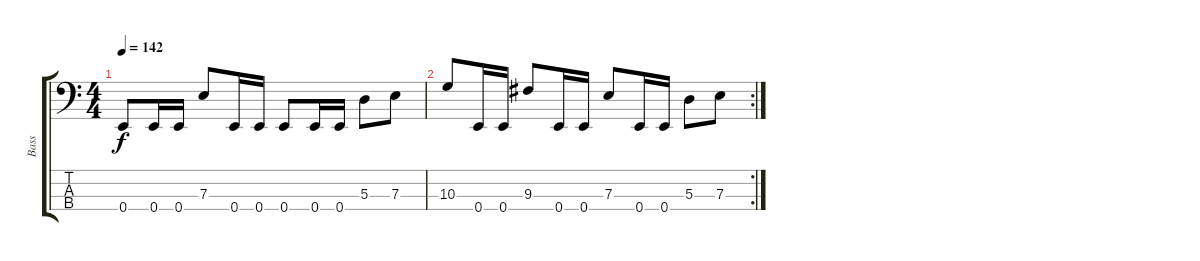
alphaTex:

\track ("Bass" "Bass") {instrument electricbassfinger}
\staff {score tabs}
\tuning (G2 D2 A1 E1) {hide}
\ts (4 4)
\tempo 142
\clef f4
\ks c
0.4.8{dy f} 0.4.16 0.4.16 7.3.8 0.4.16 0.4.16 0.4.8 0.4.16 0.4.16 5.3.8 7.3.8 |
\rc 2
10.3.8 0.4.16 0.4.16 9.3.8 0.4.16 0.4.16 7.3.8 0.4.16 0.4.16 5.3.8 7.3.8
